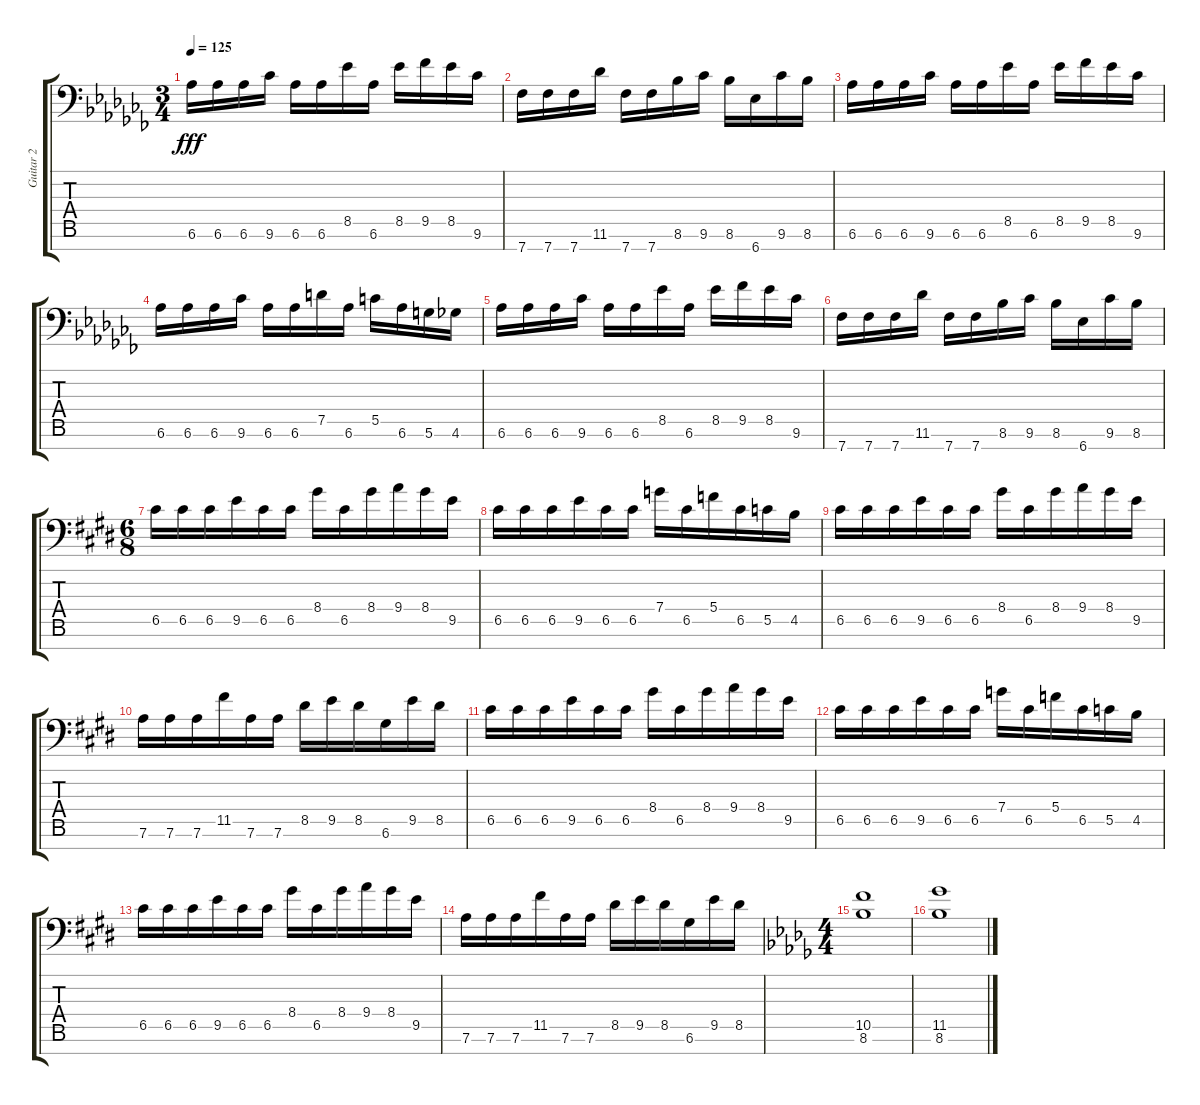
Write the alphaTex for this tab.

\track ("Guitar 2" "Guitar 2") {instrument overdrivenguitar}
\staff {score tabs}
\tuning (D4 A3 F3 C3 G2 D2 A1) {hide}
\ts (3 4)
\tempo 125
\clef f4
\ks abminor
6.6.16{dy fff} 6.6.16 6.6.16 9.6.16 6.6.16 6.6.16 8.5.16 6.6.16 8.5.16 9.5.16 8.5.16 9.6.16 |
7.7.16 7.7.16 7.7.16 11.6.16 7.7.16 7.7.16 8.6.16 9.6.16 8.6.16 6.7.16 9.6.16 8.6.16 |
6.6.16 6.6.16 6.6.16 9.6.16 6.6.16 6.6.16 8.5.16 6.6.16 8.5.16 9.5.16 8.5.16 9.6.16 |
6.6.16 6.6.16 6.6.16 9.6.16 6.6.16 6.6.16 7.5.16 6.6.16 5.5.16 6.6.16 5.6.16 4.6.16 |
6.6.16 6.6.16 6.6.16 9.6.16 6.6.16 6.6.16 8.5.16 6.6.16 8.5.16 9.5.16 8.5.16 9.6.16 |
7.7.16 7.7.16 7.7.16 11.6.16 7.7.16 7.7.16 8.6.16 9.6.16 8.6.16 6.7.16 9.6.16 8.6.16 |
\ts (6 8)
\ks c#minor
6.5.16 6.5.16 6.5.16 9.5.16 6.5.16 6.5.16 8.4.16 6.5.16 8.4.16 9.4.16 8.4.16 9.5.16 |
6.5.16 6.5.16 6.5.16 9.5.16 6.5.16 6.5.16 7.4.16 6.5.16 5.4.16 6.5.16 5.5.16 4.5.16 |
6.5.16 6.5.16 6.5.16 9.5.16 6.5.16 6.5.16 8.4.16 6.5.16 8.4.16 9.4.16 8.4.16 9.5.16 |
7.6.16 7.6.16 7.6.16 11.5.16 7.6.16 7.6.16 8.5.16 9.5.16 8.5.16 6.6.16 9.5.16 8.5.16 |
6.5.16 6.5.16 6.5.16 9.5.16 6.5.16 6.5.16 8.4.16 6.5.16 8.4.16 9.4.16 8.4.16 9.5.16 |
6.5.16 6.5.16 6.5.16 9.5.16 6.5.16 6.5.16 7.4.16 6.5.16 5.4.16 6.5.16 5.5.16 4.5.16 |
6.5.16 6.5.16 6.5.16 9.5.16 6.5.16 6.5.16 8.4.16 6.5.16 8.4.16 9.4.16 8.4.16 9.5.16 |
7.6.16 7.6.16 7.6.16 11.5.16 7.6.16 7.6.16 8.5.16 9.5.16 8.5.16 6.6.16 9.5.16 8.5.16 |
\ts (4 4)
\section ("" "")
\ks bbminor
(10.5 8.6).1 |
(11.5 8.6).1
